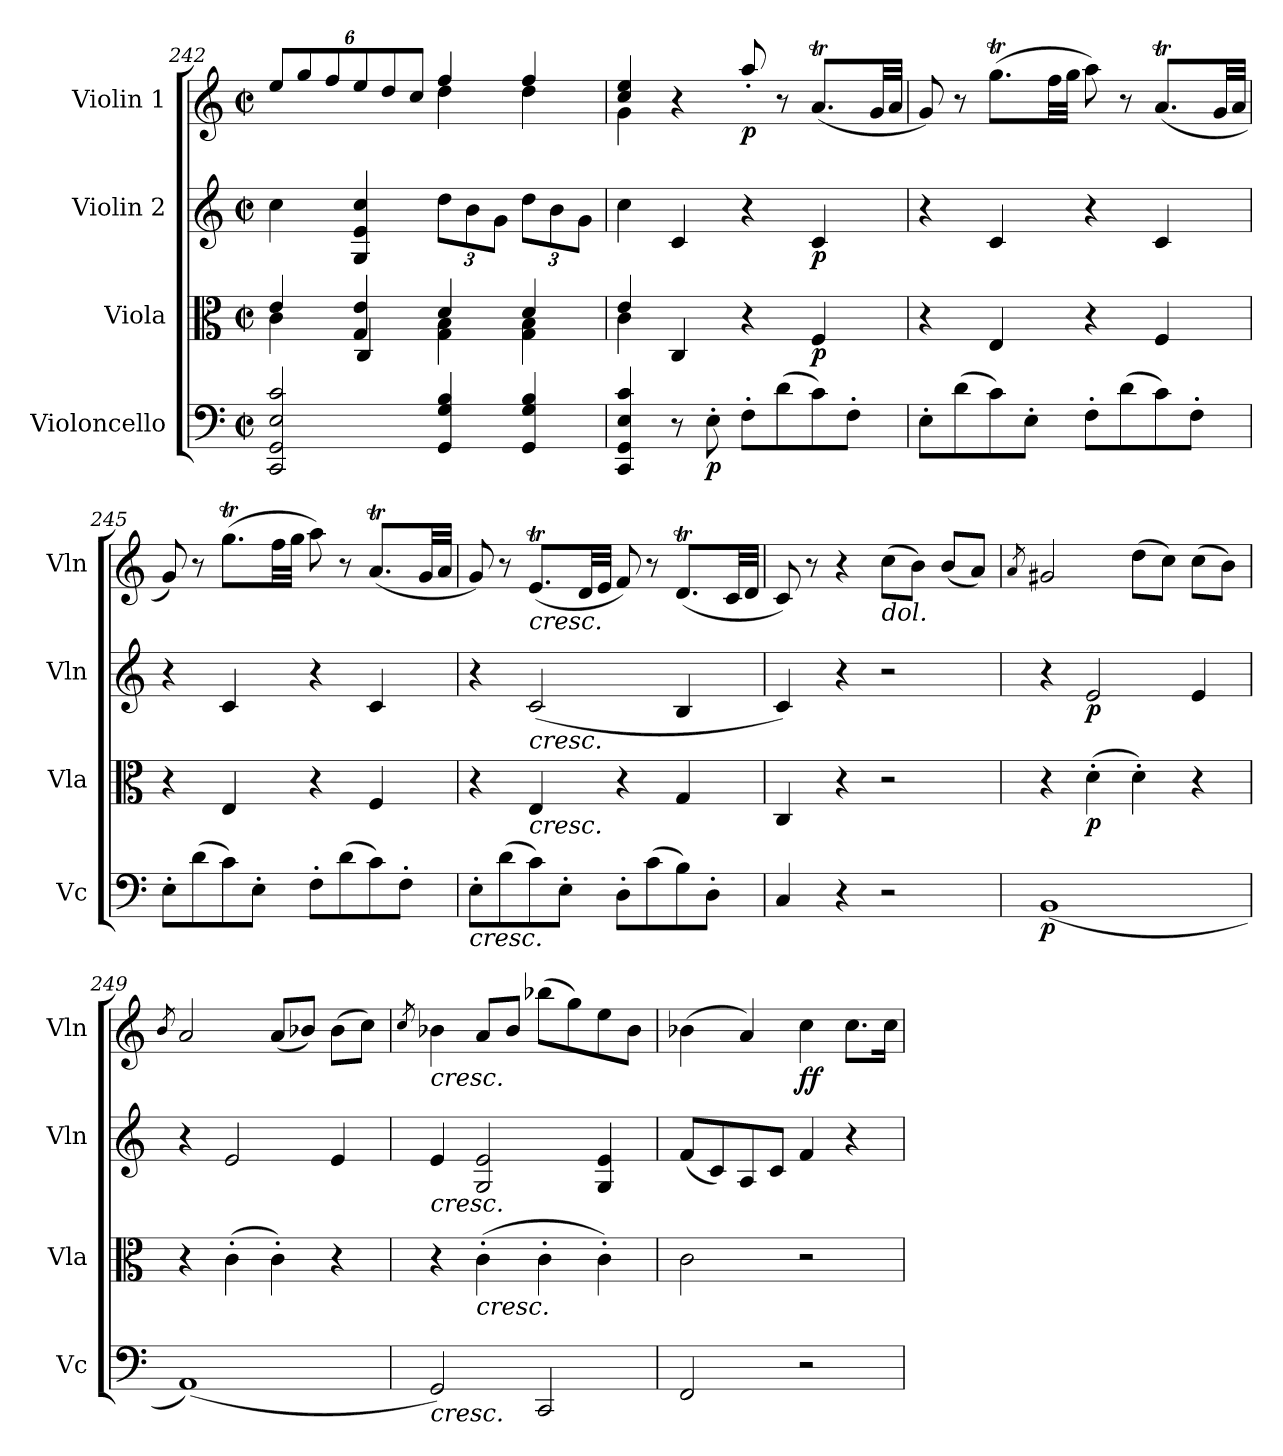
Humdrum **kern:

**kern	**dynam	**kern	**dynam	**kern	**dynam	**kern	**dynam
*part4	*part4	*part3	*part3	*part2	*part2	*part1	*part1
*staff4	*staff4	*staff3	*staff3	*staff2	*staff2	*staff1	*staff1
*I"Violoncello	*	*I"Viola	*	*I"Violin 2	*	*I"Violin 1	*
*I'Vc	*	*I'Vla	*	*I'Vln	*	*I'Vln	*
*clefF4	*	*clefC3	*	*clefG2	*	*clefG2	*
*k[]	*	*k[]	*	*k[]	*	*k[]	*
*M2/2	*	*M2/2	*	*M2/2	*	*M2/2	*
*met(c|)	*	*met(c|)	*	*met(c|)	*	*met(c|)	*
=242	=242	=242	=242	=242	=242	=242	=242
*	*	*^	*	*	*	*	*
*	*	*	*	*	*	*	*Xbrackettup	*
*	*	*	*	*	*	*	*^	*
2CC/ 2GG/ 2E/ 2c/	.	4e/	4c\	.	4cc\	.	12ee/L	2ryy	.
.	.	.	.	.	.	.	12gg/	.	.
.	.	.	.	.	.	.	12ff/	.	.
.	.	4G/ 4e/	4C/	.	4G/ 4e/ 4cc/	.	12ee/	.	.
.	.	.	.	.	.	.	12dd/	.	.
.	.	.	.	.	.	.	12cc/J	.	.
*	*	*	*	*	*Xbrackettup	*	*	*	*
4GG/ 4G/ 4B/	.	4d/	4G\ 4B\	.	12dd\L	.	4ff/	4dd\	.
.	.	.	.	.	12b\	.	.	.	.
.	.	.	.	.	12g\J	.	.	.	.
4GG/ 4G/ 4B/	.	4d/	4G\ 4B\	.	12dd\L	.	4ff/	4dd\	.
.	.	.	.	.	12b\	.	.	.	.
.	.	.	.	.	12g\J	.	.	.	.
!!LO:LB:g=z	!!
=243	=243	=243	=243	=243	=243	=243	=243	=243	=243
4CC/ 4GG/ 4E/ 4c/	.	4e/	4c\	.	4cc\	.	4cc/ 4ee/	4g\	.
8r	.	4C/	2.ryy	.	4c/	.	4r	4ryy	.
!	!LO:DY:b	!	!	!	!	!	!	!	!
8E'\	p	.	.	.	.	.	.	.	.
!	!	!	!	!	!	!	!	!	!LO:DY:b
8F'\L	.	4r	.	.	4r	.	8aa'/	2ryy	p
(>8d\	.	.	.	.	.	.	8r	.	.
!	!	!	!	!LO:DY:b	!	!LO:DY:b	!	!	!
8c\)	.	4F/	.	p	4c/	p	(>8.aT/L	.	.
8F'\J	.	.	.	.	.	.	.	.	.
.	.	.	.	.	.	.	32g/LL	.	.
.	.	.	.	.	.	.	32a/JJJ	.	.
*	*	*v	*v	*	*	*	*v	*v	*
=244	=244	=244	=244	=244	=244	=244	=244
8E'\L	.	4r	.	4r	.	8g/)	.
(>8d\	.	.	.	.	.	8r	.
8c\)	.	4E/	.	4c/	.	(>8.ggT\L	.
8E'\J	.	.	.	.	.	.	.
.	.	.	.	.	.	32ff\LL	.
.	.	.	.	.	.	32gg\JJJ	.
8F'\L	.	4r	.	4r	.	8aa\)	.
(>8d\	.	.	.	.	.	8r	.
8c\)	.	4F/	.	4c/	.	(<8.aT/L	.
8F'\J	.	.	.	.	.	.	.
.	.	.	.	.	.	32g/LL	.
.	.	.	.	.	.	32a/JJJ	.
=245	=245	=245	=245	=245	=245	=245	=245
8E'\L	.	4r	.	4r	.	8g/)	.
(>8d\	.	.	.	.	.	8r	.
8c\)	.	4E/	.	4c/	.	(>8.ggT\L	.
8E'\J	.	.	.	.	.	.	.
.	.	.	.	.	.	32ff\LL	.
.	.	.	.	.	.	32gg\JJJ	.
8F'\L	.	4r	.	4r	.	8aa\)	.
(>8d\	.	.	.	.	.	8r	.
8c\)	.	4F/	.	4c/	.	(<8.aT/L	.
8F'\J	.	.	.	.	.	.	.
.	.	.	.	.	.	32g/LL	.
.	.	.	.	.	.	32a/JJJ	.
=246	=246	=246	=246	=246	=246	=246	=246
!LO:TX:b:i:t=cresc.	!	!	!	!	!	!	!
8E'\L	.	4r	.	4r	.	8g/)	.
(>8d\	.	.	.	.	.	8r	.
!	!	!	!	!	!	!LO:TX:b:i:t=cresc.	!
!	!	!	!	!LO:TX:b:i:t=cresc.	!	!	!
!	!	!LO:TX:b:i:t=cresc.	!	!	!	!	!
8c\)	.	4E/	.	(<2c/	.	(<8.et/L	.
8E'\J	.	.	.	.	.	.	.
.	.	.	.	.	.	32d/LL	.
.	.	.	.	.	.	32e/JJJ	.
8D'\L	.	4r	.	.	.	8f/)	.
(>8c\	.	.	.	.	.	8r	.
8B\)	.	4G/	.	4B/	.	(<8.dT/L	.
8D'\J	.	.	.	.	.	.	.
.	.	.	.	.	.	32c/LL	.
.	.	.	.	.	.	32d/JJJ	.
=247	=247	=247	=247	=247	=247	=247	=247
!	!LO:DY:b	!	!LO:DY:b	!	!LO:DY:b	!	!LO:DY:b
4C/	other-dynamics	4C/	other-dynamics	4c/)	other-dynamics	8c/)	other-dynamics
.	.	.	.	.	.	8r	.
4r	.	4r	.	4r	.	4r	.
!	!	!	!	!	!	!LO:TX:b:i:t=dol.	!
!	!	!	!	!	!	!	!LO:DY:b
2r	.	2r	.	2r	.	(>8cc\L	other-dynamics
.	.	.	.	.	.	8b\J)	.
.	.	.	.	.	.	(<8b/L	.
.	.	.	.	.	.	8a/J)	.
=248	=248	=248	=248	=248	=248	=248	=248
.	.	.	.	.	.	8qa/	.
!	!LO:DY:b	!	!	!	!	!	!
(<1BB	p	4r	.	4r	.	2g#X/	.
!	!	!	!LO:DY:b	!	!LO:DY:b	!	!
.	.	(>4d'\	p	2e/	p	.	.
.	.	4d'\)	.	.	.	(>8dd\L	.
.	.	.	.	.	.	8cc\J)	.
.	.	4r	.	4e/	.	(>8cc\L	.
.	.	.	.	.	.	8b\J)	.
!!LO:PB:g=z
=249	=249	=249	=249	=249	=249	=249	=249
.	.	.	.	.	.	8qb/	.
(<1AA)	.	4r	.	4r	.	2a/	.
.	.	(>4c'\	.	2e/	.	.	.
.	.	4c'\)	.	.	.	(<8a/L	.
.	.	.	.	.	.	8b-X/J)	.
.	.	4r	.	4e/	.	(>8b-\L	.
.	.	.	.	.	.	8cc\J)	.
=250	=250	=250	=250	=250	=250	=250	=250
.	.	.	.	.	.	8qcc/	.
!	!	!	!	!	!	!LO:TX:b:i:t=cresc.	!
!	!	!	!	!LO:TX:b:i:t=cresc.	!	!	!
!LO:TX:b:i:t=cresc.	!	!	!	!	!	!	!
2GG/)	.	4r	.	4e/	.	4b-X\	.
!	!	!LO:TX:b:i:t=cresc.	!	!	!	!	!
.	.	(>4c'\	.	2G/ 2e/	.	8a/L	.
.	.	.	.	.	.	8b-/J	.
2CC/	.	4c'\	.	.	.	(>8bb-i\L	.
.	.	.	.	.	.	8gg\)	.
.	.	4c'\)	.	4G/ 4e/	.	8ee\	.
.	.	.	.	.	.	8b-\J	.
=251	=251	=251	=251	=251	=251	=251	=251
2FF/	.	2c\	.	(<8f/L	.	(>4b-i\	.
.	.	.	.	8c/)	.	.	.
.	.	.	.	8A/	.	4a/)	.
.	.	.	.	8c/J	.	.	.
!	!	!	!	!	!	!	!LO:DY:b
2r	.	2r	.	4f/	.	4cc\	ff
.	.	.	.	4r	.	8.cc\L	.
.	.	.	.	.	.	16cc\Jk	.
=	=	=	=	=	=	=	=
*-	*-	*-	*-	*-	*-	*-	*-
